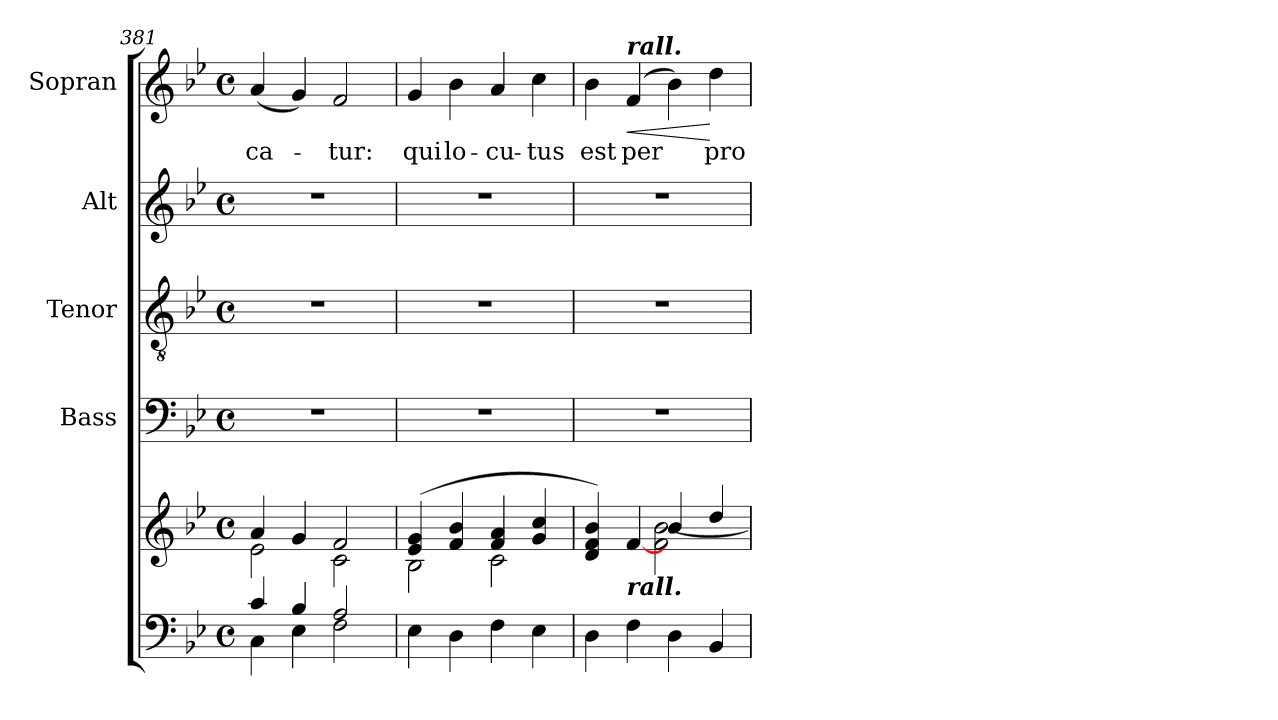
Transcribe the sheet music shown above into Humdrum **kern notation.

**kern	**kern	**kern	**kern	**kern	**kern	**text	**dynam
*part5	*part5	*part4	*part3	*part2	*part1	*part1	*part1
*staff6	*staff5	*staff4	*staff3	*staff2	*staff1	*staff1	*staff1
*	*	*I"Bass	*I"Tenor	*I"Alt	*I"Sopran	*	*
*	*	*I'B.	*I'T.	*I'A.	*I'S.	*	*
*clefF4	*clefG2	*clefF4	*clefGv2	*clefG2	*clefG2	*	*
*k[b-e-]	*k[b-e-]	*k[b-e-]	*k[b-e-]	*k[b-e-]	*k[b-e-]	*	*
*B-:	*B-:	*B-:	*B-:	*B-:	*B-:	*	*
*M4/4	*M4/4	*M4/4	*M4/4	*M4/4	*M4/4	*	*
*met(c)	*met(c)	*met(c)	*met(c)	*met(c)	*met(c)	*	*
=381	=381	=381	=381	=381	=381	=381	=381
*^	*^	*	*	*	*	*	*
!	!	!	!	!	!	!	!	!LO:LY:b	!
4c/	4C\	4a/	2e-\	1r	1r	1r	(<4a/	-ca-	.
4B-/	4E-\	4g/	.	.	.	.	4g/)	.	.
!	!	!	!	!	!	!	!	!LO:LY:b	!
2A/	2F\	2f/	2c\	.	.	.	2f/	-tur:	.
=382	=382	=382	=382	=382	=382	=382	=382	=382	=382
!	!	!	!	!	!	!	!	!LO:LY:b	!
*v	*v	*	*	*	*	*	*	*	*
4E-\	(4e-/ 4g/	2B-\	1r	1r	1r	4g/	qui	.
!	!	!	!	!	!	!	!LO:LY:b	!
4D\	4f/ 4b-/	.	.	.	.	4b-\	lo-	.
!	!	!	!	!	!	!	!LO:LY:b	!
4F\	4f/ 4a/	2c\	.	.	.	4a/	-cu-	.
!	!	!	!	!	!	!	!LO:LY:b	!
4E-\	4g/ 4cc/	.	.	.	.	4cc\	-tus	.
=383	=383	=383	=383	=383	=383	=383	=383	=383
!	!	!	!	!	!	!	!LO:LY:b	!
4D\	4d/ 4f/ 4b-/)	2ryy	1r	1r	1r	4b-\	est	.
!	!	!	!	!	!	!LO:TX:a:Bi:t=rall.	!	!
!	!LO:TX:b:Bi:t=rall.	!	!	!	!	!	!	!
!	!	!	!	!	!	!	!LO:LY:b	!LO:HP:b
4F\	[<4f/	.	.	.	.	(4f/	per	<
4D\	4b-/	2f\ [<2b-\	.	.	.	4b-\)	.	.
!	!	!	!	!	!	!	!LO:LY:b	!
4BB-/	4dd/	.	.	.	.	4dd\	pro-	[
*	*v	*v	*	*	*	*	*	*
=	=	=	=	=	=	=	=
*-	*-	*-	*-	*-	*-	*-	*-
